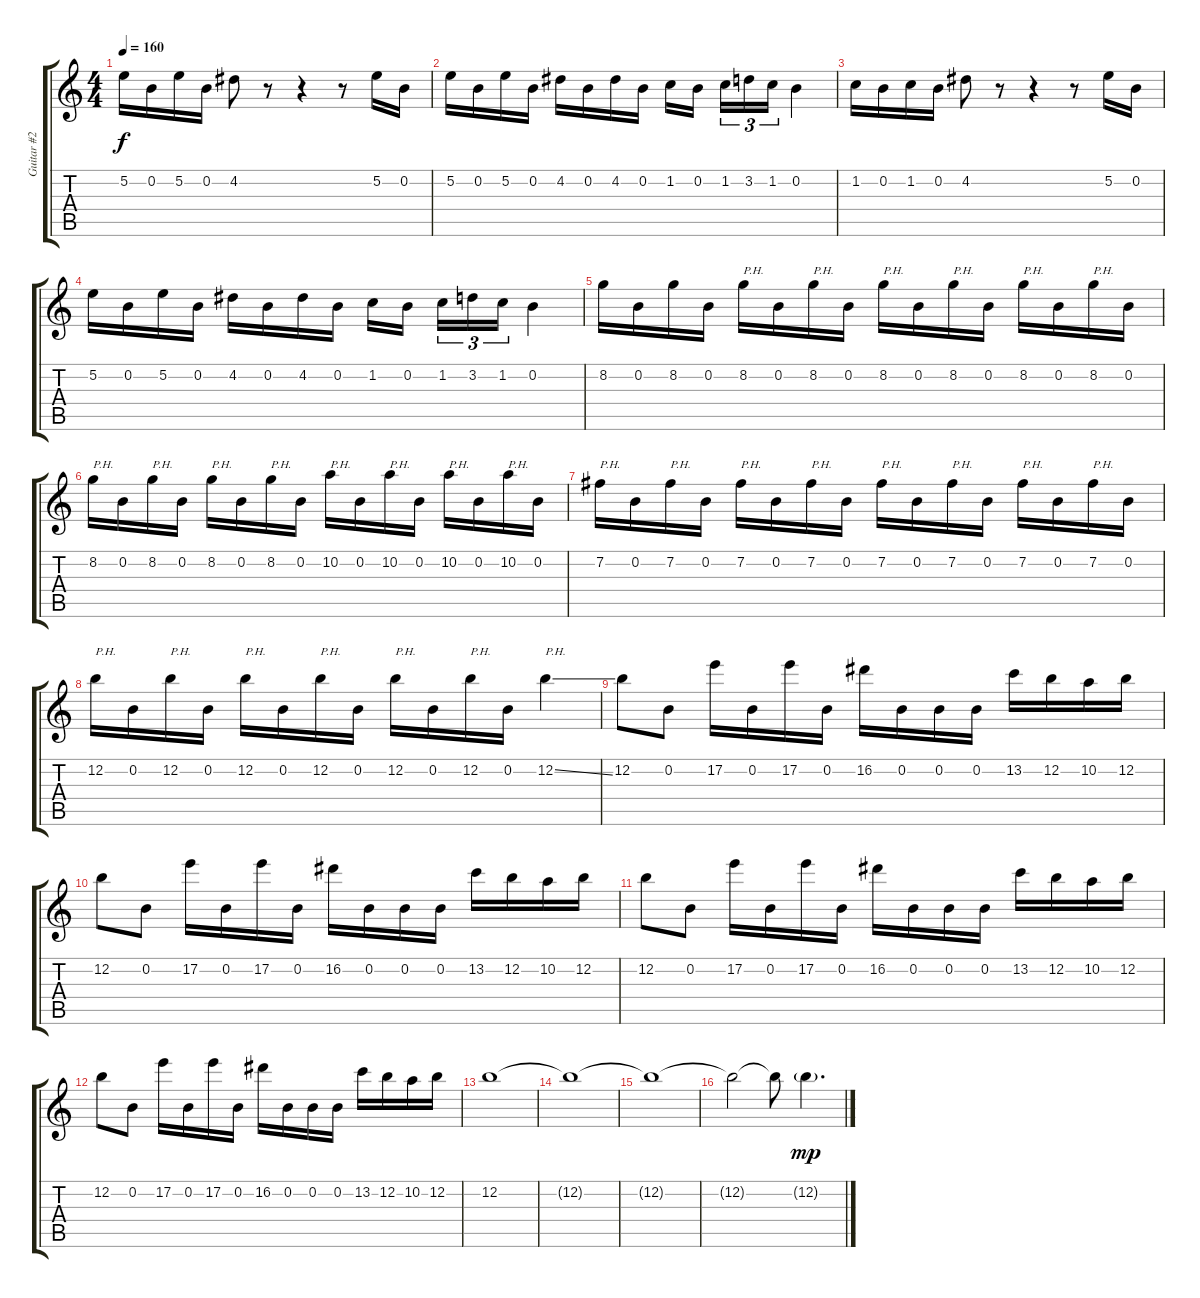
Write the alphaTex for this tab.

\track ("Guitar #2" "Guitar #2") {instrument distortionguitar}
\staff {score tabs}
\tuning (E4 B3 G3 D3 A2 E2) {hide}
\ts (4 4)
\tempo 160
\clef g2
\ks c
5.2.16{dy f} 0.2.16 5.2.16 0.2.16 4.2.8 r.8 r.4 r.8 5.2.16 0.2.16 |
5.2.16 0.2.16 5.2.16 0.2.16 4.2.16 0.2.16 4.2.16 0.2.16 1.2.16 0.2.16 1.2.16{tu (3 2)} 3.2.16{tu (3 2)} 1.2.16{tu (3 2)} 0.2.4 |
1.2.16 0.2.16 1.2.16 0.2.16 4.2.8 r.8 r.4 r.8 5.2.16 0.2.16 |
5.2.16 0.2.16 5.2.16 0.2.16 4.2.16 0.2.16 4.2.16 0.2.16 1.2.16 0.2.16 1.2.16{tu (3 2)} 3.2.16{tu (3 2)} 1.2.16{tu (3 2)} 0.2.4 |
8.2.16 0.2.16 8.2.16 0.2.16 8.2.16{txt "P.H."} 0.2.16 8.2.16{txt "P.H."} 0.2.16 8.2.16{txt "P.H."} 0.2.16 8.2.16{txt "P.H."} 0.2.16 8.2.16{txt "P.H."} 0.2.16 8.2.16{txt "P.H."} 0.2.16 |
8.2.16{txt "P.H."} 0.2.16 8.2.16{txt "P.H."} 0.2.16 8.2.16{txt "P.H."} 0.2.16 8.2.16{txt "P.H."} 0.2.16 10.2.16{txt "P.H."} 0.2.16 10.2.16{txt "P.H."} 0.2.16 10.2.16{txt "P.H."} 0.2.16 10.2.16{txt "P.H."} 0.2.16 |
7.2.16{txt "P.H."} 0.2.16 7.2.16{txt "P.H."} 0.2.16 7.2.16{txt "P.H."} 0.2.16 7.2.16{txt "P.H."} 0.2.16 7.2.16{txt "P.H."} 0.2.16 7.2.16{txt "P.H."} 0.2.16 7.2.16{txt "P.H."} 0.2.16 7.2.16{txt "P.H."} 0.2.16 |
12.2.16{txt "P.H."} 0.2.16 12.2.16{txt "P.H."} 0.2.16 12.2.16{txt "P.H."} 0.2.16 12.2.16{txt "P.H."} 0.2.16 12.2.16{txt "P.H."} 0.2.16 12.2.16{txt "P.H."} 0.2.16 12.2{ss}.4{txt "P.H."} |
12.2.8 0.2.8 17.2.16 0.2.16 17.2.16 0.2.16 16.2.16 0.2.16 0.2.16 0.2.16 13.2.16 12.2.16 10.2.16 12.2.16 |
12.2.8 0.2.8 17.2.16 0.2.16 17.2.16 0.2.16 16.2.16 0.2.16 0.2.16 0.2.16 13.2.16 12.2.16 10.2.16 12.2.16 |
12.2.8 0.2.8 17.2.16 0.2.16 17.2.16 0.2.16 16.2.16 0.2.16 0.2.16 0.2.16 13.2.16 12.2.16 10.2.16 12.2.16 |
12.2.8 0.2.8 17.2.16 0.2.16 17.2.16 0.2.16 16.2.16 0.2.16 0.2.16 0.2.16 13.2.16 12.2.16 10.2.16 12.2.16 |
12.2.1 |
12.2{t}.1 |
12.2{t}.1 |
12.2{t}.2 12.2{t}.8 12.2{g}.4{d dy mp}
